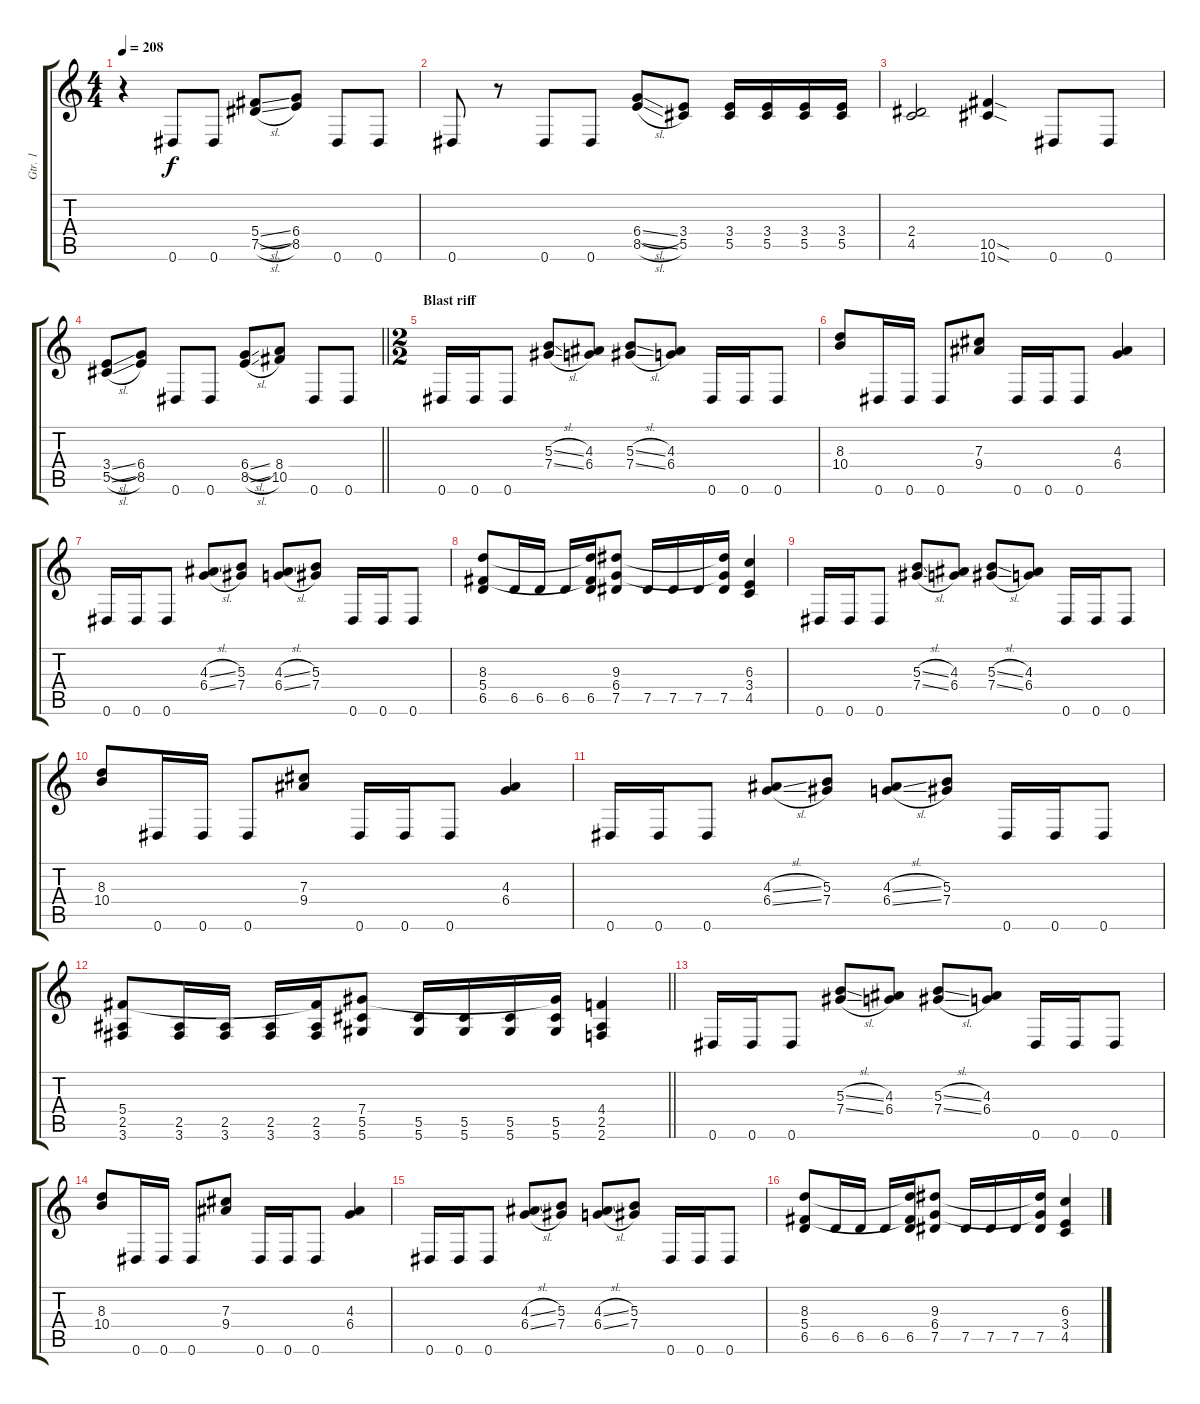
\track ("Gtr. 1" "Gtr. 1") {instrument distortionguitar}
\staff {score tabs}
\tuning (Eb4 Bb3 Gb3 Db3 Ab2 Eb2) {hide}
\ts (4 4)
\tempo 208
\clef g2
\ks c
r.4{dy f} 0.6.8 0.6.8 (5.4{sl} 7.5{sl}).8 (6.4 8.5).8 0.6.8 0.6.8 |
0.6.8 r.8 0.6.8 0.6.8 (6.4{sl} 8.5{sl}).8 (3.4 5.5).8 (3.4 5.5).16 (3.4 5.5).16 (3.4 5.5).16 (3.4 5.5).16 |
(2.4 4.5).2 (10.5{sod} 10.6{sod}).4 0.6.8 0.6.8 |
\barLineRight lightlight
(3.4{sl} 5.5{sl}).8 (6.4 8.5).8 0.6.8 0.6.8 (6.4{sl} 8.5{sl}).8 (8.4 10.5).8 0.6.8 0.6.8 |
\ts (2 2)
\section ("" "Blast riff")
0.6.16 0.6.16 0.6.8 (5.3{sl} 7.4{sl}).8 (4.3 6.4).8 (5.3{sl} 7.4{sl}).8 (4.3 6.4).8 0.6.16 0.6.16 0.6.8 |
(8.3 10.4).8 0.6.16 0.6.16 0.6.8 (7.3 9.4).8 0.6.16 0.6.16 0.6.8 (4.3 6.4).4 |
0.6.16 0.6.16 0.6.8 (4.3{sl} 6.4{sl}).8 (5.3 7.4).8 (4.3{sl} 6.4{sl}).8 (5.3 7.4).8 0.6.16 0.6.16 0.6.8 |
(8.3 5.4 6.5).8 6.5.16 6.5.16 6.5.16 (8.3{t} 5.4{t} 6.5).16 (9.3 6.4 7.5).8 7.5.16 7.5.16 7.5.16 (9.3{t} 6.4{t} 7.5).16 (6.3 3.4 4.5).4 |
0.6.16 0.6.16 0.6.8 (5.3{sl} 7.4{sl}).8 (4.3 6.4).8 (5.3{sl} 7.4{sl}).8 (4.3 6.4).8 0.6.16 0.6.16 0.6.8 |
(8.3 10.4).8 0.6.16 0.6.16 0.6.8 (7.3 9.4).8 0.6.16 0.6.16 0.6.8 (4.3 6.4).4 |
0.6.16 0.6.16 0.6.8 (4.3{sl} 6.4{sl}).8 (5.3 7.4).8 (4.3{sl} 6.4{sl}).8 (5.3 7.4).8 0.6.16 0.6.16 0.6.8 |
\barLineRight lightlight
(5.4 2.5 3.6).8 (2.5 3.6).16 (2.5 3.6).16 (2.5 3.6).16 (5.4{t} 2.5 3.6).16 (7.4 5.5 5.6).8 (5.5 5.6).16 (5.5 5.6).16 (5.5 5.6).16 (7.4{t} 5.5 5.6).16 (4.4 2.5 2.6).4 |
0.6.16 0.6.16 0.6.8 (5.3{sl} 7.4{sl}).8 (4.3 6.4).8 (5.3{sl} 7.4{sl}).8 (4.3 6.4).8 0.6.16 0.6.16 0.6.8 |
(8.3 10.4).8 0.6.16 0.6.16 0.6.8 (7.3 9.4).8 0.6.16 0.6.16 0.6.8 (4.3 6.4).4 |
0.6.16 0.6.16 0.6.8 (4.3{sl} 6.4{sl}).8 (5.3 7.4).8 (4.3{sl} 6.4{sl}).8 (5.3 7.4).8 0.6.16 0.6.16 0.6.8 |
(8.3 5.4 6.5).8 6.5.16 6.5.16 6.5.16 (8.3{t} 5.4{t} 6.5).16 (9.3 6.4 7.5).8 7.5.16 7.5.16 7.5.16 (9.3{t} 6.4{t} 7.5).16 (6.3 3.4 4.5).4
